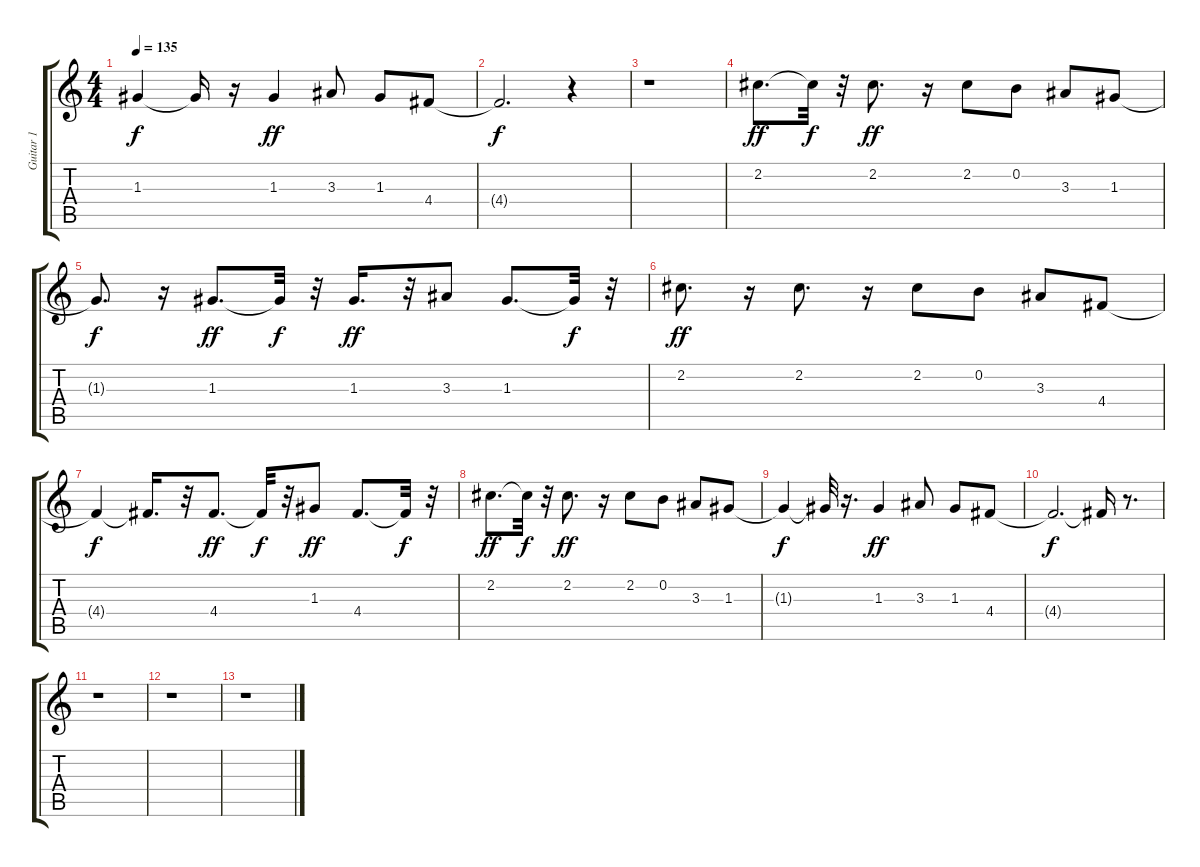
\track ("Guitar 1" "Guitar 1") {instrument overdrivenguitar}
\staff {score tabs}
\tuning (E4 B3 G3 D3 A2 E2) {hide}
\ts (4 4)
\tempo 135
\clef g2
\ks c
1.3{t}.4{dy f} 1.3{t}.16 r.16 1.3.4{dy ff} 3.3.8 1.3.8 4.4.8 |
4.4{t}.2{d dy f} r.4 |
r.1 |
2.2.8{d dy ff} 2.2{t}.32{dy f} r.32 2.2.8{d dy ff} r.16 2.2.8 0.2.8 3.3.8 1.3.8 |
1.3{t}.8{d dy f} r.16 1.3.8{d dy ff} 1.3{t}.32{dy f} r.32 1.3.16{d dy ff} r.32 3.3.8 1.3.8{d} 1.3{t}.32{dy f} r.32 |
2.2.8{d dy ff} r.16 2.2.8{d} r.16 2.2.8 0.2.8 3.3.8 4.4.8 |
4.4{t}.4{dy f} 4.4{t}.16{d} r.32 4.4.8{d dy ff} 4.4{t}.32{dy f} r.32 1.3.8{dy ff} 4.4.8{d} 4.4{t}.32{dy f} r.32 |
2.2.8{d dy ff} 2.2{t}.32{dy f} r.32 2.2.8{d dy ff} r.16 2.2.8 0.2.8 3.3.8 1.3.8 |
1.3{t}.4{dy f} 1.3{t}.32 r.16{d} 1.3.4{dy ff} 3.3.8 1.3.8 4.4.8 |
4.4{t}.2{d dy f} 4.4{t}.16 r.8{d} |
r.1 |
r.1 |
r.1
